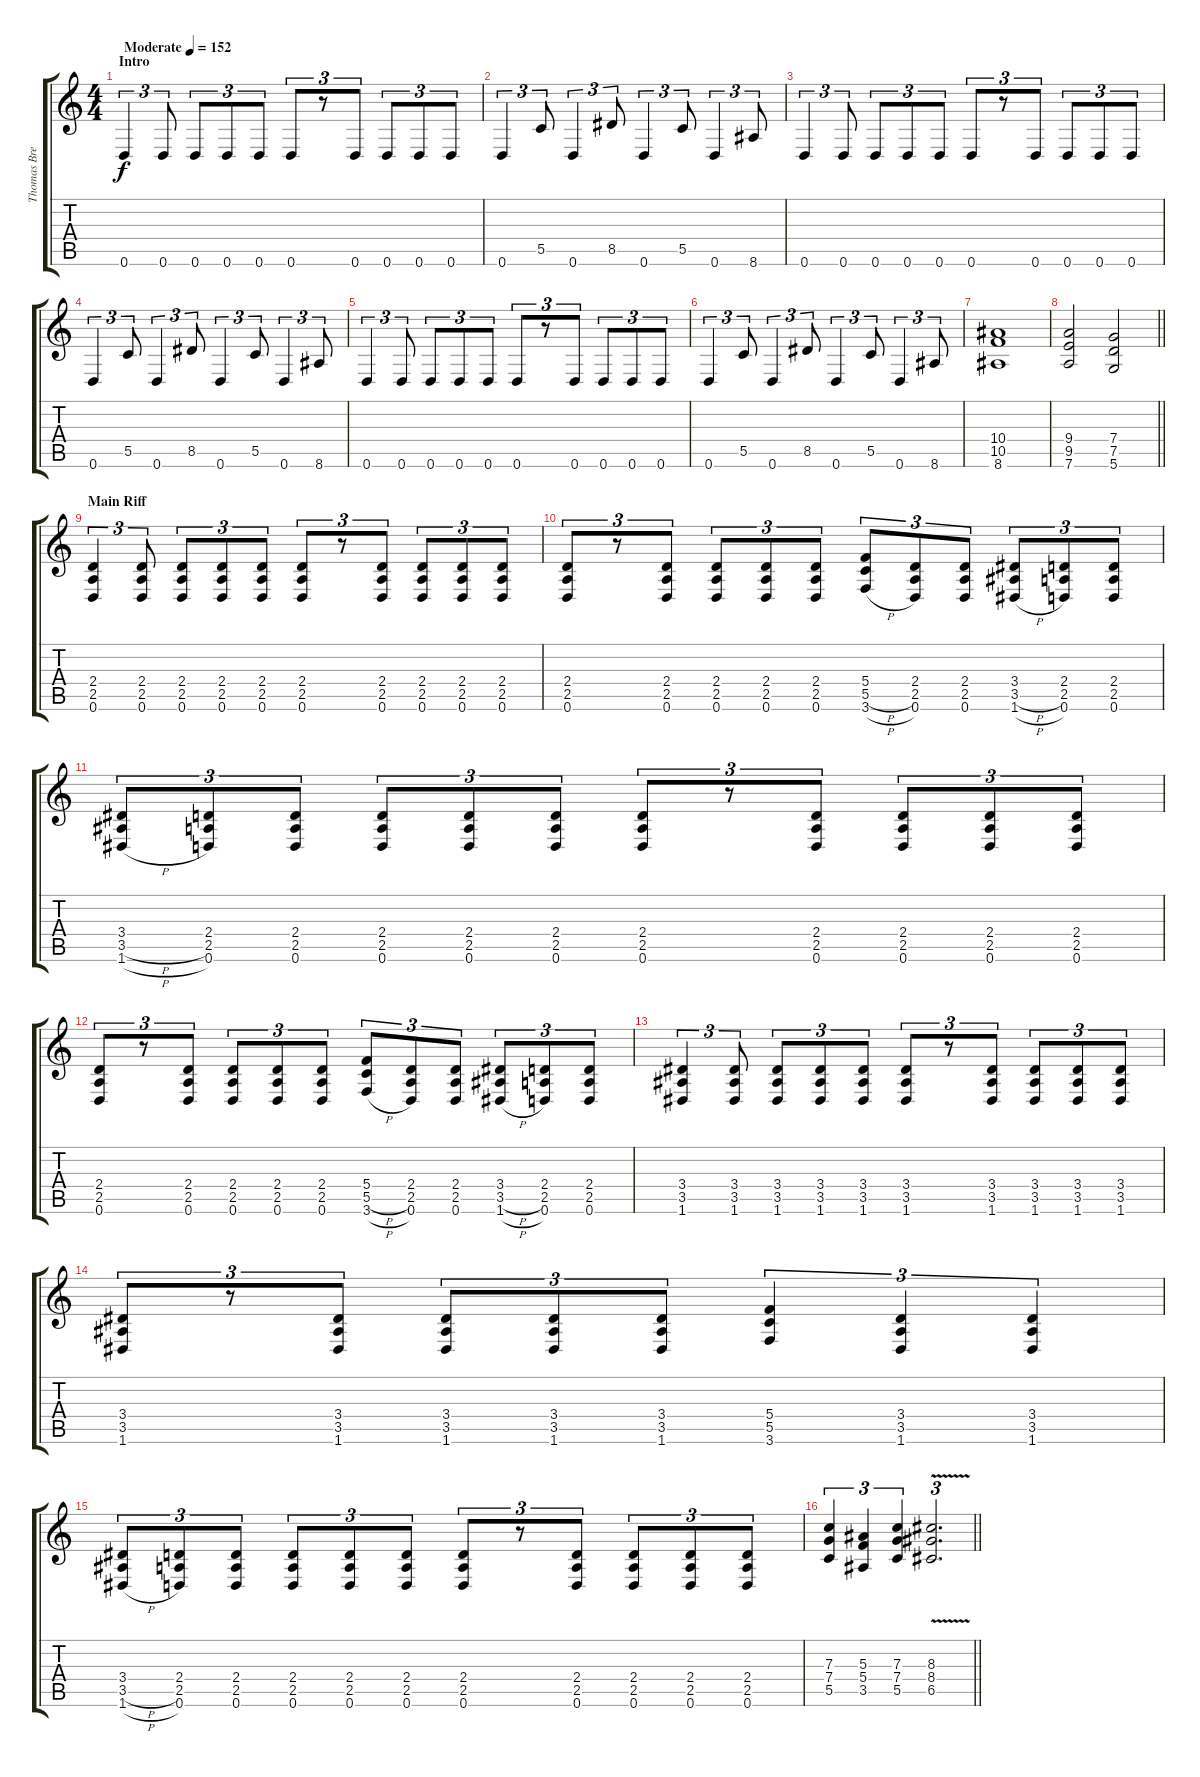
\track ("Thomas Bredahl" "Thomas Bre") {instrument distortionguitar}
\staff {score tabs}
\tuning (D4 A3 F3 C3 G2 D2) {hide}
\ts (4 4)
\section ("" "Intro")
\tempo (152 "Moderate")
\clef g2
\ks c
0.6.4{tu (3 2) dy f instrument distortionguitar} 0.6.8{tu (3 2)} 0.6.8{tu (3 2)} 0.6.8{tu (3 2)} 0.6.8{tu (3 2)} 0.6.8{tu (3 2)} r.8{tu (3 2)} 0.6.8{tu (3 2)} 0.6.8{tu (3 2)} 0.6.8{tu (3 2)} 0.6.8{tu (3 2)} |
0.6.4{tu (3 2)} 5.5.8{tu (3 2)} 0.6.4{tu (3 2)} 8.5.8{tu (3 2)} 0.6.4{tu (3 2)} 5.5.8{tu (3 2)} 0.6.4{tu (3 2)} 8.6.8{tu (3 2)} |
0.6.4{tu (3 2)} 0.6.8{tu (3 2)} 0.6.8{tu (3 2)} 0.6.8{tu (3 2)} 0.6.8{tu (3 2)} 0.6.8{tu (3 2)} r.8{tu (3 2)} 0.6.8{tu (3 2)} 0.6.8{tu (3 2)} 0.6.8{tu (3 2)} 0.6.8{tu (3 2)} |
0.6.4{tu (3 2)} 5.5.8{tu (3 2)} 0.6.4{tu (3 2)} 8.5.8{tu (3 2)} 0.6.4{tu (3 2)} 5.5.8{tu (3 2)} 0.6.4{tu (3 2)} 8.6.8{tu (3 2)} |
0.6.4{tu (3 2)} 0.6.8{tu (3 2)} 0.6.8{tu (3 2)} 0.6.8{tu (3 2)} 0.6.8{tu (3 2)} 0.6.8{tu (3 2)} r.8{tu (3 2)} 0.6.8{tu (3 2)} 0.6.8{tu (3 2)} 0.6.8{tu (3 2)} 0.6.8{tu (3 2)} |
0.6.4{tu (3 2)} 5.5.8{tu (3 2)} 0.6.4{tu (3 2)} 8.5.8{tu (3 2)} 0.6.4{tu (3 2)} 5.5.8{tu (3 2)} 0.6.4{tu (3 2)} 8.6.8{tu (3 2)} |
(10.4 10.5 8.6).1 |
\barLineRight lightlight
(9.4 9.5 7.6).2 (7.4 7.5 5.6).2 |
\section ("" "Main Riff")
(2.4 2.5 0.6).4{tu (3 2)} (2.4 2.5 0.6).8{tu (3 2)} (2.4 2.5 0.6).8{tu (3 2)} (2.4 2.5 0.6).8{tu (3 2)} (2.4 2.5 0.6).8{tu (3 2)} (2.4 2.5 0.6).8{tu (3 2)} r.8{tu (3 2)} (2.4 2.5 0.6).8{tu (3 2)} (2.4 2.5 0.6).8{tu (3 2)} (2.4 2.5 0.6).8{tu (3 2)} (2.4 2.5 0.6).8{tu (3 2)} |
(2.4 2.5 0.6).8{tu (3 2)} r.8{tu (3 2)} (2.4 2.5 0.6).8{tu (3 2)} (2.4 2.5 0.6).8{tu (3 2)} (2.4 2.5 0.6).8{tu (3 2)} (2.4 2.5 0.6).8{tu (3 2)} (5.4 5.5{h} 3.6{h}).8{tu (3 2)} (2.4 2.5 0.6).8{tu (3 2)} (2.4 2.5 0.6).8{tu (3 2)} (3.4 3.5{h} 1.6{h}).8{tu (3 2)} (2.4 2.5 0.6).8{tu (3 2)} (2.4 2.5 0.6).8{tu (3 2)} |
(3.4 3.5{h} 1.6{h}).8{tu (3 2)} (2.4 2.5 0.6).8{tu (3 2)} (2.4 2.5 0.6).8{tu (3 2)} (2.4 2.5 0.6).8{tu (3 2)} (2.4 2.5 0.6).8{tu (3 2)} (2.4 2.5 0.6).8{tu (3 2)} (2.4 2.5 0.6).8{tu (3 2)} r.8{tu (3 2)} (2.4 2.5 0.6).8{tu (3 2)} (2.4 2.5 0.6).8{tu (3 2)} (2.4 2.5 0.6).8{tu (3 2)} (2.4 2.5 0.6).8{tu (3 2)} |
(2.4 2.5 0.6).8{tu (3 2)} r.8{tu (3 2)} (2.4 2.5 0.6).8{tu (3 2)} (2.4 2.5 0.6).8{tu (3 2)} (2.4 2.5 0.6).8{tu (3 2)} (2.4 2.5 0.6).8{tu (3 2)} (5.4 5.5{h} 3.6{h}).8{tu (3 2)} (2.4 2.5 0.6).8{tu (3 2)} (2.4 2.5 0.6).8{tu (3 2)} (3.4 3.5{h} 1.6{h}).8{tu (3 2)} (2.4 2.5 0.6).8{tu (3 2)} (2.4 2.5 0.6).8{tu (3 2)} |
(3.4 3.5 1.6).4{tu (3 2)} (3.4 3.5 1.6).8{tu (3 2)} (3.4 3.5 1.6).8{tu (3 2)} (3.4 3.5 1.6).8{tu (3 2)} (3.4 3.5 1.6).8{tu (3 2)} (3.4 3.5 1.6).8{tu (3 2)} r.8{tu (3 2)} (3.4 3.5 1.6).8{tu (3 2)} (3.4 3.5 1.6).8{tu (3 2)} (3.4 3.5 1.6).8{tu (3 2)} (3.4 3.5 1.6).8{tu (3 2)} |
(3.4 3.5 1.6).8{tu (3 2)} r.8{tu (3 2)} (3.4 3.5 1.6).8{tu (3 2)} (3.4 3.5 1.6).8{tu (3 2)} (3.4 3.5 1.6).8{tu (3 2)} (3.4 3.5 1.6).8{tu (3 2)} (5.4 5.5 3.6).4{tu (3 2)} (3.4 3.5 1.6).4{tu (3 2)} (3.4 3.5 1.6).4{tu (3 2)} |
(3.4 3.5{h} 1.6{h}).8{tu (3 2)} (2.4 2.5 0.6).8{tu (3 2)} (2.4 2.5 0.6).8{tu (3 2)} (2.4 2.5 0.6).8{tu (3 2)} (2.4 2.5 0.6).8{tu (3 2)} (2.4 2.5 0.6).8{tu (3 2)} (2.4 2.5 0.6).8{tu (3 2)} r.8{tu (3 2)} (2.4 2.5 0.6).8{tu (3 2)} (2.4 2.5 0.6).8{tu (3 2)} (2.4 2.5 0.6).8{tu (3 2)} (2.4 2.5 0.6).8{tu (3 2)} |
\barLineRight lightlight
(7.3 7.4 5.5).4{tu (3 2)} (5.3 5.4 3.5).4{tu (3 2)} (7.3 7.4 5.5).4{tu (3 2)} (8.3{v} 8.4 6.5{v}).2{d tu (3 2)}
